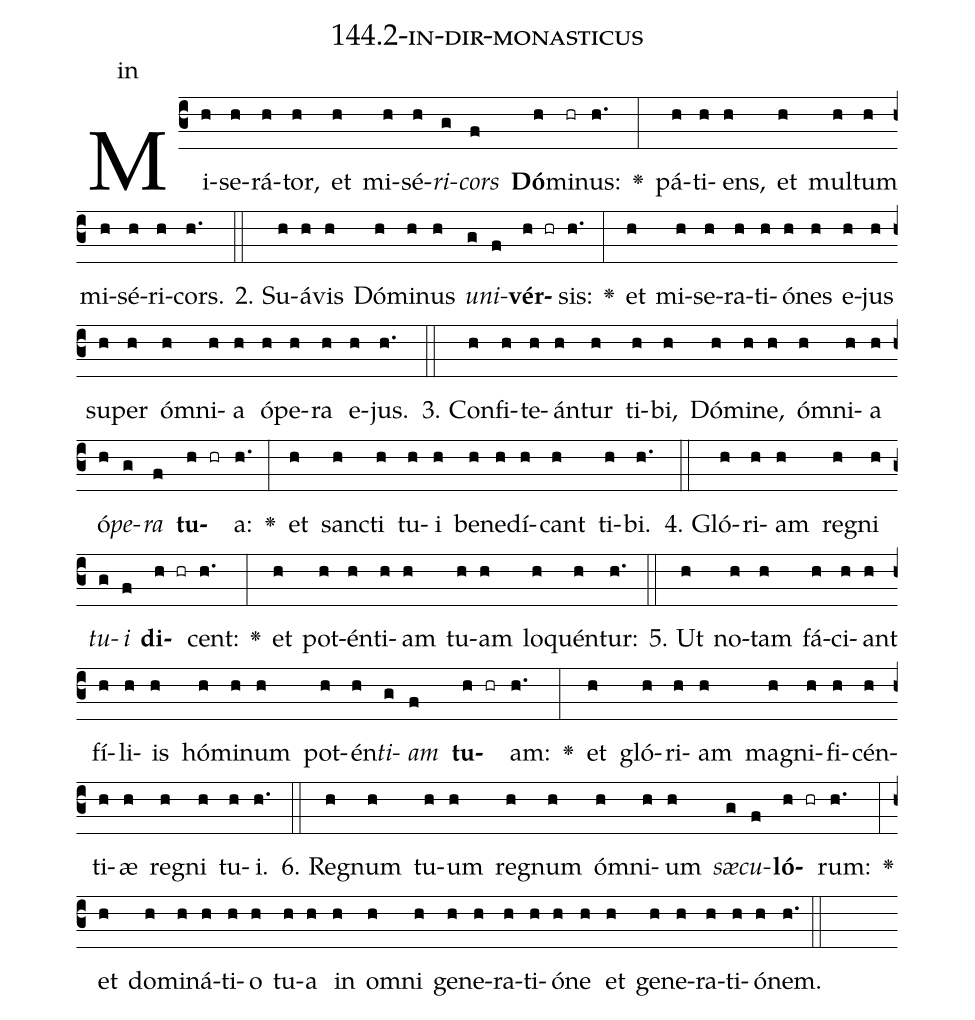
name: 144.2-in-dir-monasticus;
annotation: in;
%%
(c3)Mi(h)se(h)rá(h)tor,(h) et(h) mi(h)sé(h)<i>ri</i>(g)<i>cors</i>(f) <b>Dó</b>(h)mi(hr)nus:(h.) <v>\greheightstar</v>(:) pá(h)ti(h)ens,(h) et(h) mul(h)tum(h) mi(h)sé(h)ri(h)cors.(h.) (::)
2. Su(h)á(h)vis(h) Dó(h)mi(h)nus(h) <i>u</i>(g)<i>ni</i>(f)<b>vér</b>(h hr)sis:(h.) <v>\greheightstar</v>(:) et(h) mi(h)se(h)ra(h)ti(h)ó(h)nes(h) e(h)jus(h) su(h)per(h) óm(h)ni(h)a(h) ó(h)pe(h)ra(h) e(h)jus.(h.) (::)
3. Con(h)fi(h)te(h)án(h)tur(h) ti(h)bi,(h) Dó(h)mi(h)ne,(h) óm(h)ni(h)a(h) ó(h)<i>pe</i>(g)<i>ra</i>(f) <b>tu</b>(h hr)a:(h.) <v>\greheightstar</v>(:) et(h) sanc(h)ti(h) tu(h)i(h) be(h)ne(h)dí(h)cant(h) ti(h)bi.(h.) (::)
4. Gló(h)ri(h)am(h) re(h)gni(h) <i>tu</i>(g)<i>i</i>(f) <b>di</b>(h hr)cent:(h.) <v>\greheightstar</v>(:) et(h) pot(h)én(h)ti(h)am(h) tu(h)am(h) lo(h)quén(h)tur:(h.) (::)
5. Ut(h) no(h)tam(h) fá(h)ci(h)ant(h) fí(h)li(h)is(h) hó(h)mi(h)num(h) pot(h)én(h)<i>ti</i>(g)<i>am</i>(f) <b>tu</b>(h hr)am:(h.) <v>\greheightstar</v>(:) et(h) gló(h)ri(h)am(h) ma(h)gni(h)fi(h)cén(h)ti(h)æ(h) re(h)gni(h) tu(h)i.(h.) (::)
6. Re(h)gnum(h) tu(h)um(h) re(h)gnum(h) óm(h)ni(h)um(h) <i>sæ</i>(g)<i>cu</i>(f)<b>ló</b>(h hr)rum:(h.) <v>\greheightstar</v>(:) et(h) do(h)mi(h)ná(h)ti(h)o(h) tu(h)a(h) in(h) om(h)ni(h) ge(h)ne(h)ra(h)ti(h)ó(h)ne(h) et(h) ge(h)ne(h)ra(h)ti(h)ó(h)nem.(h.) (::)
